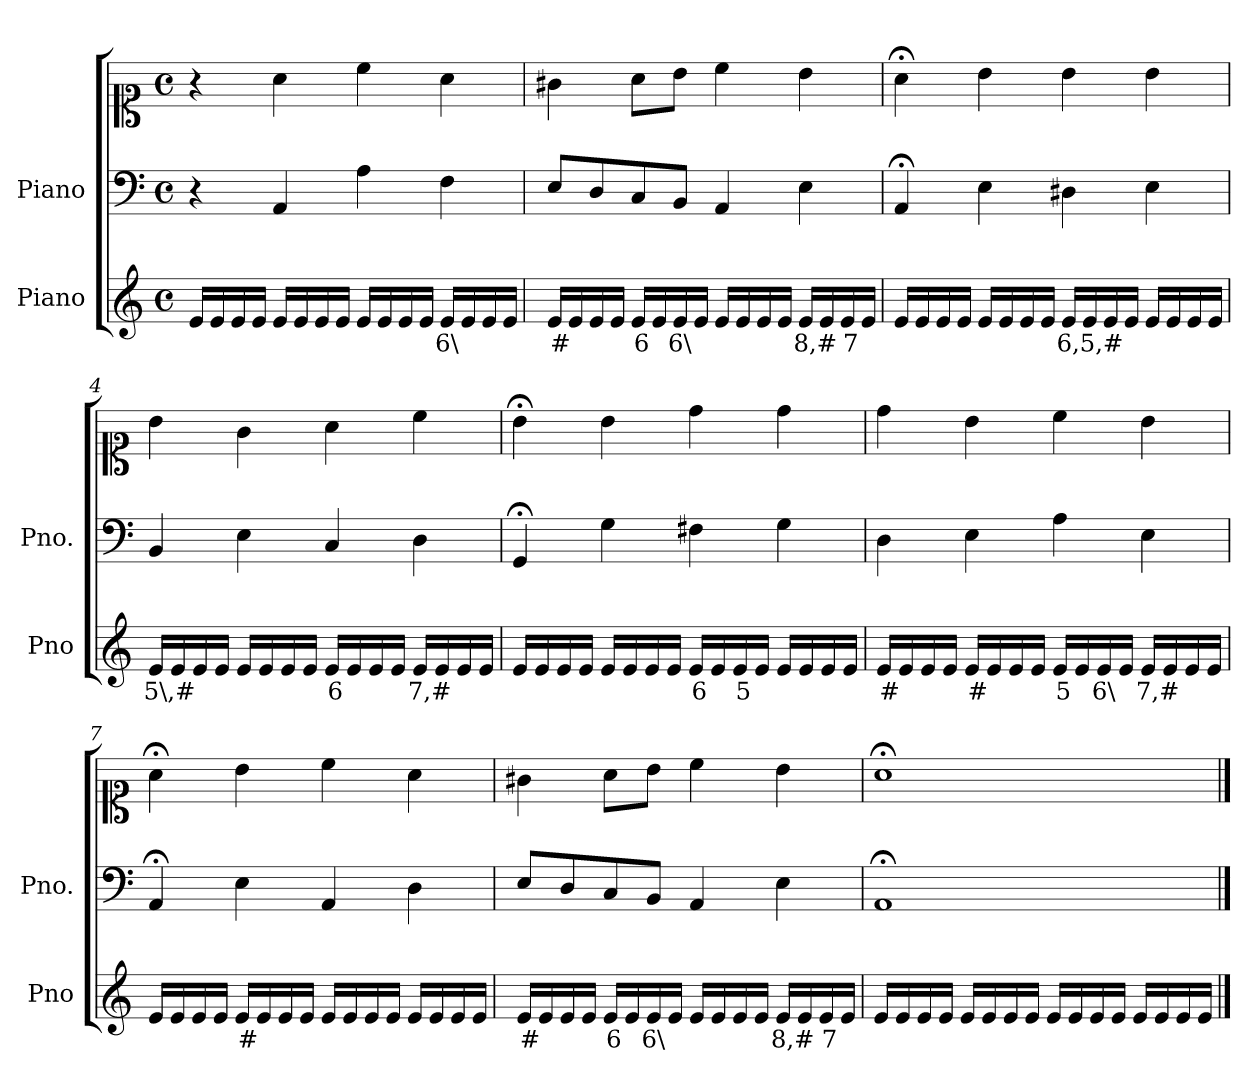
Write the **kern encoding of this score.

**kern	**text	**kern	**kern
*part2	*part2	*part1	*part1
*staff3	*staff3	*staff2	*staff1
*I"Piano	*	*I"Piano	*
*I'Pno	*	*I'Pno.	*
*clefG2	*	*clefF4	*clefC1
*k[]	*	*k[]	*k[]
*M4/4	*	*M4/4	*M4/4
*met(c)	*	*met(c)	*met(c)
=1	=1	=1	=1
16e/LL	.	4r	4r
16e/	.	.	.
16e/	.	.	.
16e/JJ	.	.	.
16e/LL	.	4AA/	4a\
16e/	.	.	.
16e/	.	.	.
16e/JJ	.	.	.
16e/LL	.	4A\	4cc\
16e/	.	.	.
16e/	.	.	.
16e/JJ	.	.	.
!	!LO:LY:b	!	!
16e/LL	6\	4F\	4a\
16e/	.	.	.
16e/	.	.	.
16e/JJ	.	.	.
=2	=2	=2	=2
!	!LO:LY:b	!	!
16e/LL	#	8E/L	4g#X\
16e/	.	.	.
16e/	.	8D/	.
16e/JJ	.	.	.
!	!LO:LY:b	!	!
16e/LL	6	8C/	8a\L
16e/	.	.	.
!	!LO:LY:b	!	!
16e/	6\	8BB/J	8b\J
16e/JJ	.	.	.
16e/LL	.	4AA/	4cc\
16e/	.	.	.
16e/	.	.	.
16e/JJ	.	.	.
!	!LO:LY:b	!	!
16e/LL	8,#	4E\	4b\
16e/	.	.	.
!	!LO:LY:b	!	!
16e/	7	.	.
16e/JJ	.	.	.
=3	=3	=3	=3
16e/LL	.	4AA;</	4a;<\
16e/	.	.	.
16e/	.	.	.
16e/JJ	.	.	.
16e/LL	.	4E\	4b\
16e/	.	.	.
16e/	.	.	.
16e/JJ	.	.	.
!	!LO:LY:b	!	!
16e/LL	6,5,#	4D#X\	4b\
16e/	.	.	.
16e/	.	.	.
16e/JJ	.	.	.
16e/LL	.	4E\	4b\
16e/	.	.	.
16e/	.	.	.
16e/JJ	.	.	.
=4	=4	=4	=4
!	!LO:LY:b	!	!
16e/LL	5\,#	4BB/	4b\
16e/	.	.	.
16e/	.	.	.
16e/JJ	.	.	.
16e/LL	.	4E\	4g\
16e/	.	.	.
16e/	.	.	.
16e/JJ	.	.	.
!	!LO:LY:b	!	!
16e/LL	6	4C/	4a\
16e/	.	.	.
16e/	.	.	.
16e/JJ	.	.	.
!	!LO:LY:b	!	!
16e/LL	7,#	4D\	4cc\
16e/	.	.	.
16e/	.	.	.
16e/JJ	.	.	.
=5	=5	=5	=5
16e/LL	.	4GG;</	4b;<\
16e/	.	.	.
16e/	.	.	.
16e/JJ	.	.	.
16e/LL	.	4G\	4b\
16e/	.	.	.
16e/	.	.	.
16e/JJ	.	.	.
!	!LO:LY:b	!	!
16e/LL	6	4F#X\	4dd\
16e/	.	.	.
!	!LO:LY:b	!	!
16e/	5	.	.
16e/JJ	.	.	.
16e/LL	.	4G\	4dd\
16e/	.	.	.
16e/	.	.	.
16e/JJ	.	.	.
=6	=6	=6	=6
!	!LO:LY:b	!	!
16e/LL	#	4D\	4dd\
16e/	.	.	.
16e/	.	.	.
16e/JJ	.	.	.
!	!LO:LY:b	!	!
16e/LL	#	4E\	4b\
16e/	.	.	.
16e/	.	.	.
16e/JJ	.	.	.
!	!LO:LY:b	!	!
16e/LL	5	4A\	4cc\
16e/	.	.	.
!	!LO:LY:b	!	!
16e/	6\	.	.
16e/JJ	.	.	.
!	!LO:LY:b	!	!
16e/LL	7,#	4E\	4b\
16e/	.	.	.
16e/	.	.	.
16e/JJ	.	.	.
=7	=7	=7	=7
16e/LL	.	4AA;</	4a;<\
16e/	.	.	.
16e/	.	.	.
16e/JJ	.	.	.
!	!LO:LY:b	!	!
16e/LL	#	4E\	4b\
16e/	.	.	.
16e/	.	.	.
16e/JJ	.	.	.
16e/LL	.	4AA/	4cc\
16e/	.	.	.
16e/	.	.	.
16e/JJ	.	.	.
16e/LL	.	4D\	4a\
16e/	.	.	.
16e/	.	.	.
16e/JJ	.	.	.
=8	=8	=8	=8
!	!LO:LY:b	!	!
16e/LL	#	8E/L	4g#X\
16e/	.	.	.
16e/	.	8D/	.
16e/JJ	.	.	.
!	!LO:LY:b	!	!
16e/LL	6	8C/	8a\L
16e/	.	.	.
!	!LO:LY:b	!	!
16e/	6\	8BB/J	8b\J
16e/JJ	.	.	.
16e/LL	.	4AA/	4cc\
16e/	.	.	.
16e/	.	.	.
16e/JJ	.	.	.
!	!LO:LY:b	!	!
16e/LL	8,#	4E\	4b\
16e/	.	.	.
!	!LO:LY:b	!	!
16e/	7	.	.
16e/JJ	.	.	.
=9	=9	=9	=9
16e/LL	.	1AA;<	1a;<
16e/	.	.	.
16e/	.	.	.
16e/JJ	.	.	.
16e/LL	.	.	.
16e/	.	.	.
16e/	.	.	.
16e/JJ	.	.	.
16e/LL	.	.	.
16e/	.	.	.
16e/	.	.	.
16e/JJ	.	.	.
16e/LL	.	.	.
16e/	.	.	.
16e/	.	.	.
16e/JJ	.	.	.
==	==	==	==
*-	*-	*-	*-
